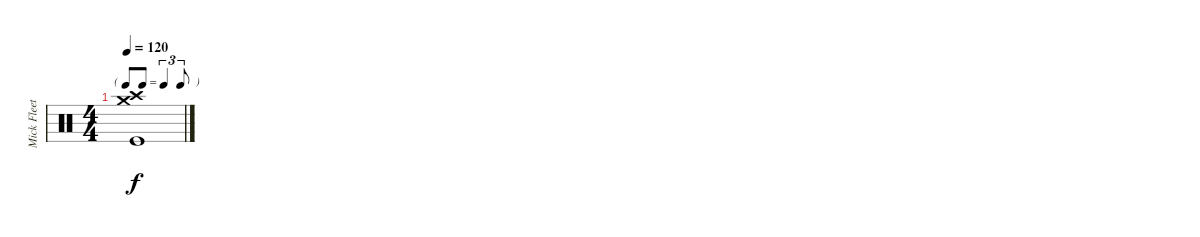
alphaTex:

\track ("Mick Fleetwood - Drums" "Mick Fleet") {instrument percussion}
\staff {score}
\articulation defaults
\ts (4 4)
\tf triplet8th
\tempo 120
\clef neutral
\ks c
("Crash medium (hit)" "Crash high (hit)" "Kick (hit)").1{dy f}
